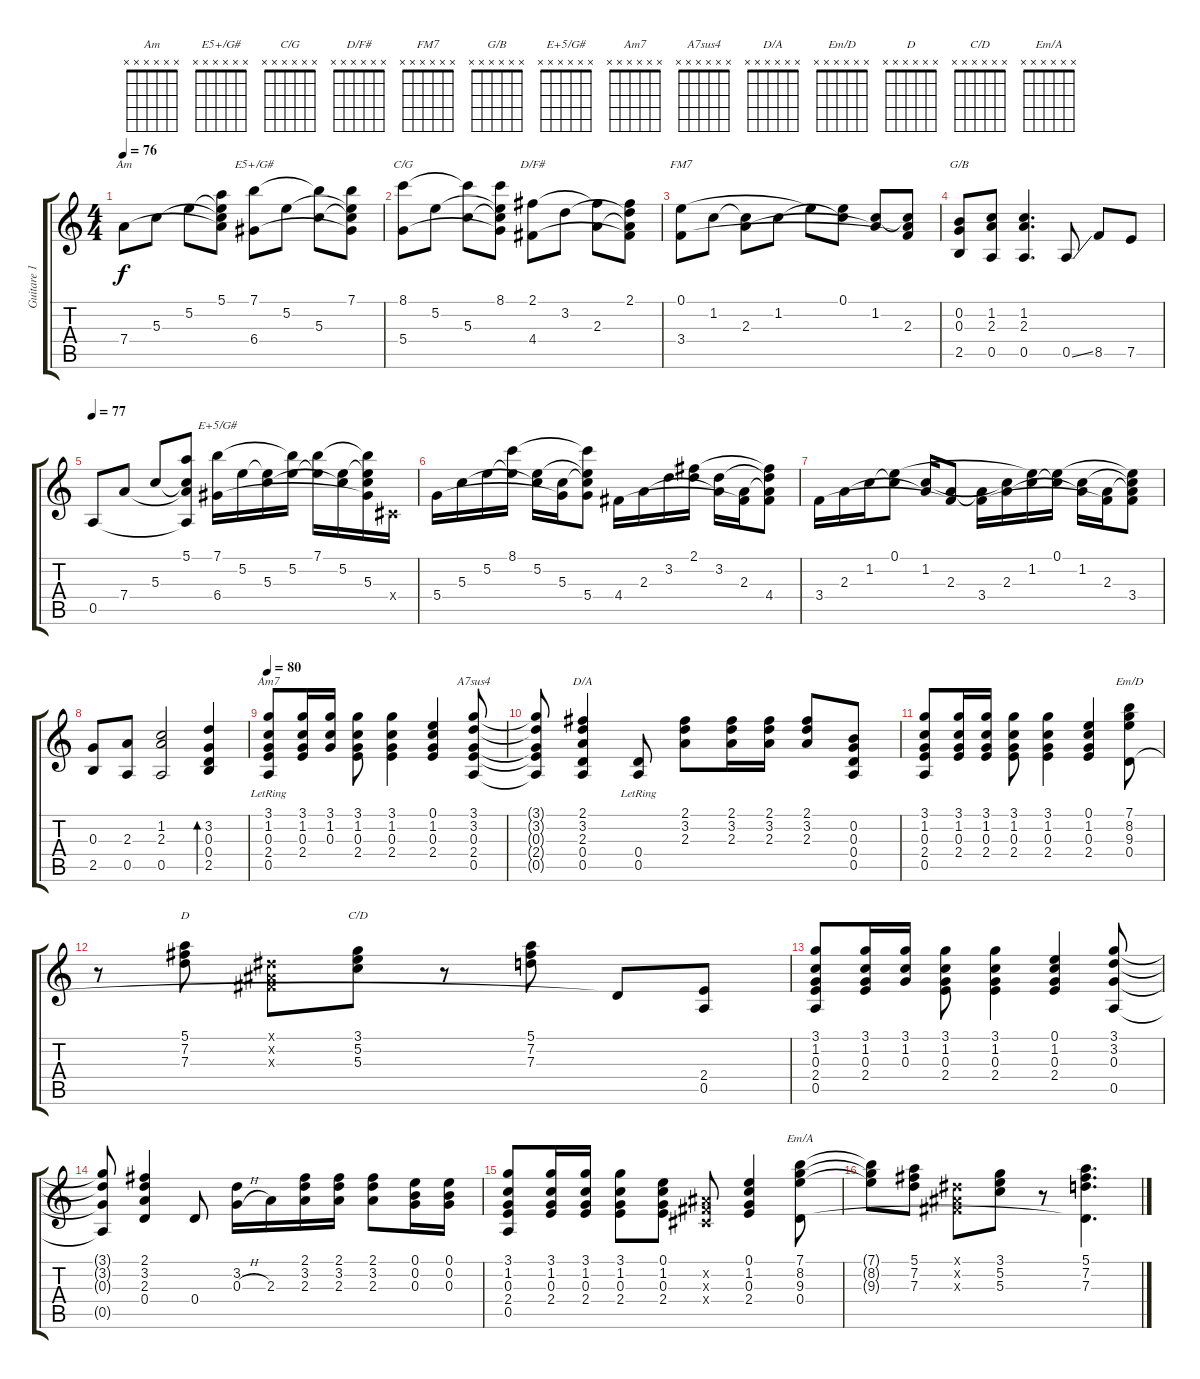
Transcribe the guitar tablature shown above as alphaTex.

\track ("Guitare 1" "Guitare 1") {instrument acousticguitarnylon}
\staff {score tabs}
\tuning (E4 B3 G3 D3 A2 E2) {hide}
\chord ("Am" x x x x x x)
\chord ("E5+/G#" x x x x x x)
\chord ("C/G" x x x x x x)
\chord ("D/F#" x x x x x x)
\chord ("FM7" x x x x x x)
\chord ("G/B" x x x x x x)
\chord ("E+5/G#" x x x x x x)
\chord ("Am7" x x x x x x)
\chord ("A7sus4" x x x x x x)
\chord ("D/A" x x x x x x)
\chord ("Em/D" x x x x x x)
\chord ("D" x x x x x x)
\chord ("C/D" x x x x x x)
\chord ("Em/A" x x x x x x)
\ts (4 4)
\tempo 76
\clef g2
\ks c
7.4.8{ch "Am" dy f} 5.3.8 5.2.8 (5.1 5.2{t} 5.3{t} 7.4{t}).8 (7.1 6.4).8{ch "E5+/G#"} 5.2.8 (7.1{t} 5.3).8 (7.1 5.2{t} 5.3{t} 6.4{t}).8 |
(8.1 5.4).8{ch "C/G"} 5.2.8 (8.1{t} 5.3).8 (8.1 5.2{t} 5.3{t} 5.4{t}).8 (2.1 4.4).8{ch "D/F#"} 3.2.8 (2.1{t} 2.3).8 (2.1 3.2{t} 2.3{t} 4.4{t}).8 |
(0.1 3.4).8{ch "FM7"} 1.2.8 (1.2{t} 2.3).8 1.2.8 0.1{t}.8 (0.1 1.2{t}).8 (1.2 2.3{t}).8 (1.2{t} 2.3 3.4{t}).8 |
(0.2 0.3 2.5).8{ch "G/B"} (1.2 2.3 0.5).8 (1.2 2.3 0.5).4{d} 0.5{ss}.8 8.5.8 7.5.8 |
\tempo 77
0.5.8 7.4.8 5.3.8 (5.1 5.3{t} 7.4{t} 0.5{t}).8 (7.1 6.4).16{ch "E+5/G#"} 5.2.16 (5.2{t} 5.3).16 (7.1{t} 5.2).16 (7.1 5.2{t}).16 (5.2 5.3{t}).16 (7.1{t} 5.2{t} 5.3 6.4{t}).16 -1.4{x}.16 |
5.4.16 5.3.16 5.2.16 (8.1 5.2{t}).16 (5.2 5.3{t}).16 (5.3 5.4{t}).16 (8.1{t} 5.2{t} 5.3{t} 5.4).8 4.4.16 2.3.16 3.2.16 (2.1 3.2{t}).16 (3.2 2.3{t}).16 (2.3 4.4{t}).16 (2.1{t} 3.2{t} 2.3{t} 4.4).8 |
3.4.16 2.3.16 1.2.16 (0.1 1.2{t}).8 (1.2 2.3{t}).16 (2.3 3.4{t}).8 (2.3{t} 3.4).16 (1.2{t} 2.3).16 (0.1{t} 1.2).16 (0.1 1.2{t}).16 (1.2 2.3{t}).16 (2.3 3.4{t}).16 (0.1{t} 1.2{t} 2.3{t} 3.4).8 |
(0.3 2.5).8 (2.3 0.5).8 (1.2 2.3 0.5).2 (3.2 0.3 0.4 2.5).4{bd 120} |
\tempo 80
(3.1 1.2 0.3 2.4 0.5{lr}).8{ch "Am7"} (3.1 1.2 0.3 2.4).16 (3.1 1.2 0.3).16 (3.1 1.2 0.3 2.4).8 (3.1 1.2 0.3 2.4).4 (0.1 1.2 0.3 2.4).4 (3.1 3.2 0.3 2.4 0.5).8{ch "A7sus4"} |
(3.1{t} 3.2{t} 0.3{t} 2.4{t} 0.5{t}).8 (2.1 3.2 2.3 0.4 0.5).4{ch "D/A"} (0.4 0.5{lr}).8 (2.1 3.2 2.3).8 (2.1 3.2 2.3).16 (2.1 3.2 2.3).16 (2.1 3.2 2.3).8 (0.2 0.3 0.4 0.5).8 |
(3.1 1.2 0.3 2.4 0.5).8 (3.1 1.2 0.3 2.4).16 (3.1 1.2 0.3 2.4).16 (3.1 1.2 0.3 2.4).8 (3.1 1.2 0.3 2.4).4 (0.1 1.2 0.3 2.4).4 (7.1 8.2 9.3 0.4).8{ch "Em/D"} |
r.8 (5.1 7.2 7.3).8{ch "D"} (-1.1{x} -1.2{x} -1.3{x}).8 (3.1 5.2 5.3).8{ch "C/D"} r.8 (5.1 7.2 7.3).8 0.4{t}.8 (2.4 0.5).8 |
(3.1 1.2 0.3 2.4 0.5).8 (3.1 1.2 0.3 2.4).16 (3.1 1.2 0.3).16 (3.1 1.2 0.3 2.4).8 (3.1 1.2 0.3 2.4).4 (0.1 1.2 0.3 2.4).4 (3.1 3.2 0.3 0.5).8 |
(3.1{t} 3.2{t} 0.3{t} 0.5{t}).8 (2.1 3.2 2.3 0.4).4 0.4.8 (3.2 0.3{h}).16 2.3.16 (2.1 3.2 2.3).16 (2.1 3.2 2.3).16 (2.1 3.2 2.3).8 (0.1 0.2 0.3).16 (0.1 0.2 0.3).16 |
(3.1 1.2 0.3 2.4 0.5).8 (3.1 1.2 0.3 2.4).16 (3.1 1.2 0.3 2.4).16 (3.1 1.2 0.3 2.4).8 (0.1 1.2 0.3 2.4).8 (-1.2{x} -1.3{x} -1.4{x}).8 (0.1 1.2 0.3 2.4).4 (7.1 8.2 9.3 0.4).8{ch "Em/A"} |
(7.1{t} 8.2{t} 9.3{t}).8 (5.1 7.2 7.3).8 (-1.1{x} -1.2{x} -1.3{x}).8 (3.1 5.2 5.3).8 r.8 (5.1 7.2 7.3 0.4{t}).4{d}
